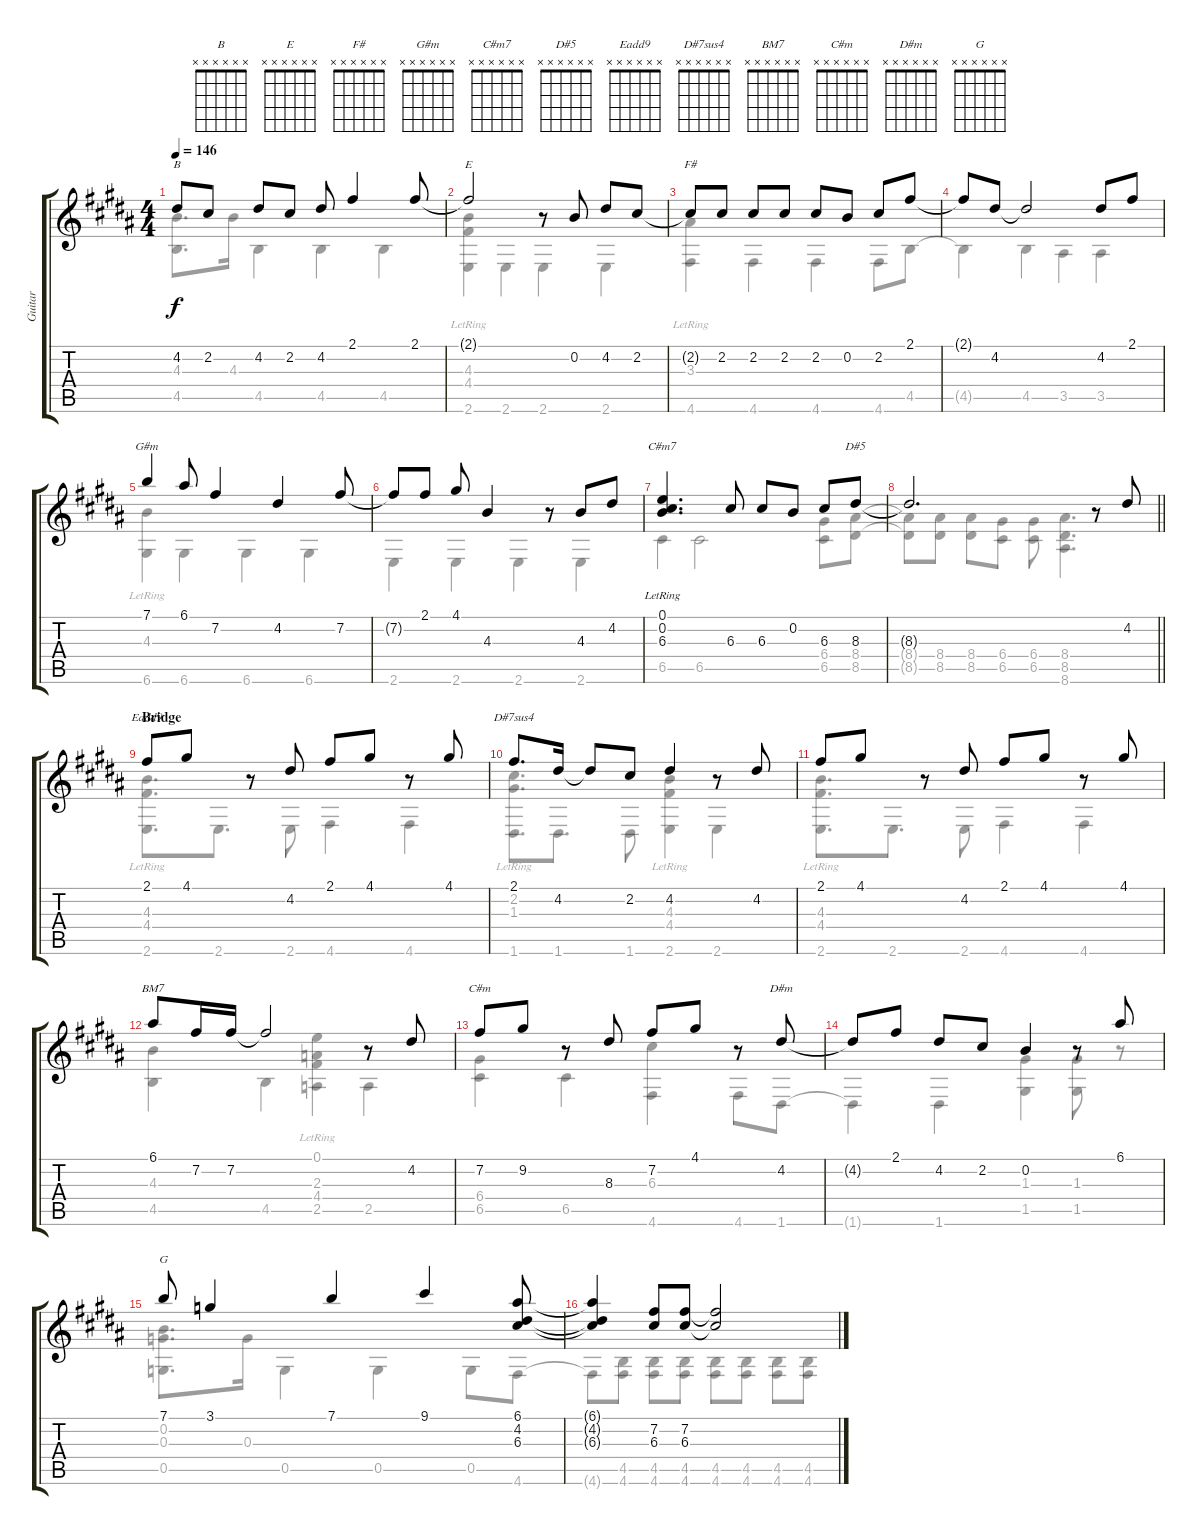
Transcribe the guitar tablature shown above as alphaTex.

\track ("Guitar" "Guitar") {instrument acousticguitarnylon}
\staff {score tabs}
\tuning (E4 B3 G3 D3 G2 D2) {hide}
\chord ("B" x x x x x x)
\chord ("E" x x x x x x)
\chord ("F#" x x x x x x)
\chord ("G#m" x x x x x x)
\chord ("C#m7" x x x x x x)
\chord ("D#5" x x x x x x)
\chord ("Eadd9" x x x x x x)
\chord ("D#7sus4" x x x x x x)
\chord ("BM7" x x x x x x)
\chord ("C#m" x x x x x x)
\chord ("D#m" x x x x x x)
\chord ("G" x x x x x x)
\voice
\ts (4 4)
\tempo 146
\clef g2
\ks b
4.2.8{ch "B" dy f} 2.2.8 4.2.8 2.2.8 4.2.8 2.1.4 2.1.8 |
2.1{t}.2{ch "E"} r.8 0.2.8 4.2.8 2.2.8 |
2.2{t}.8{ch "F#"} 2.2.8 2.2.8 2.2.8 2.2.8 0.2.8 2.2.8 2.1.8 |
2.1{t}.8 4.2.8 4.2{t}.2 4.2.8 2.1.8 |
7.1.4{ch "G#m"} 6.1.8 7.2.4 4.2.4 7.2.8 |
7.2{t}.8 2.1.8 4.1.8 4.3.4 r.8 4.3.8 4.2.8 |
(0.1{lr} 0.2 6.3{lr}).4{d ch "C#m7"} 6.3.8 6.3.8 0.2.8 6.3.8 8.3.8{ch "D#5"} |
\barLineRight lightlight
8.3{t}.2{d} r.8 4.2.8 |
\section ("" "Bridge")
2.1.8{ch "Eadd9"} 4.1.8 r.8 4.2.8 2.1.8 4.1.8 r.8 4.1.8 |
2.1.8{d ch "D#7sus4"} 4.2.16 4.2{t}.8 2.2.8 4.2.4 r.8 4.2.8 |
2.1.8 4.1.8 r.8 4.2.8 2.1.8 4.1.8 r.8 4.1.8 |
6.1.8{ch "BM7"} 7.2.16 7.2.16 7.2{t}.2 r.8 4.2.8 |
7.2.8{ch "C#m"} 9.2.8 r.8 8.3.8 7.2.8 4.1.8 r.8 4.2.8{ch "D#m"} |
4.2{t}.8 2.1.8 4.2.8 2.2.8 0.2.4 r.8 6.1.8 |
7.1.8{ch "G"} 3.1.4 7.1.4 9.1.4 (6.1 4.2 6.3).8 |
(6.1{t} 4.2{t} 6.3{t}).4 (7.2 6.3).8 (7.2 6.3).8 (7.2{t} 6.3{t}).2
\voice
\clef g2
\ottava regular
\simile none
\ks b
(4.3 4.5).8{d dy f} 4.3.16 4.5.4 4.5.4 4.5.4 |
(4.3{lr} 4.4{lr} 2.6).4 2.6.4 2.6.4 2.6.4 |
(3.3{lr} 4.6).4 4.6.4 4.6.4 4.6.8 4.5.8 |
4.5{t}.4 4.5.4 3.5.4 3.5.4 |
(4.3{lr} 6.6).4 6.6.4 6.6.4 6.6.4 |
2.6.4 2.6.4 2.6.4 2.6.4 |
6.5.4 6.5.2 (6.4 6.5).8 (8.4 8.5).8 |
\barLineRight lightlight
(8.4{t} 8.5{t}).8 (8.4 8.5).8 (8.4 8.5).8 (6.4 6.5).8 (6.4 6.5).8 (8.4 8.5 8.6).4{d} |
(4.3{lr} 4.4{lr} 2.6).8{d} 2.6.8{d} 2.6.8 4.6.4 4.6.4 |
(2.2{lr} 1.3{lr} 1.6).8{d} 1.6.8{d} 1.6.8 (4.3{lr} 4.4{lr} 2.6).4 2.6.4 |
(4.3{lr} 4.4{lr} 2.6).8{d} 2.6.8{d} 2.6.8 4.6.4 4.6.4 |
(4.3 4.5).4 4.5.4 (0.1 2.3{lr} 4.4{lr} 2.5).4 2.5.4 |
(6.4 6.5).4 6.5.4 (6.3 4.6).4 4.6.8 1.6.8 |
1.6{t}.4 1.6.4 (1.3 1.5).4 (1.3 1.5).8 r.8 |
(0.2 0.3 0.5).8{d} 0.3.16 0.5.4 0.5.4 0.5.8 4.6.8 |
4.6{t}.8 (4.5 4.6).8 (4.5 4.6).8 (4.5 4.6).8 (4.5 4.6).8 (4.5 4.6).8 (4.5 4.6).8 (4.5 4.6).8
